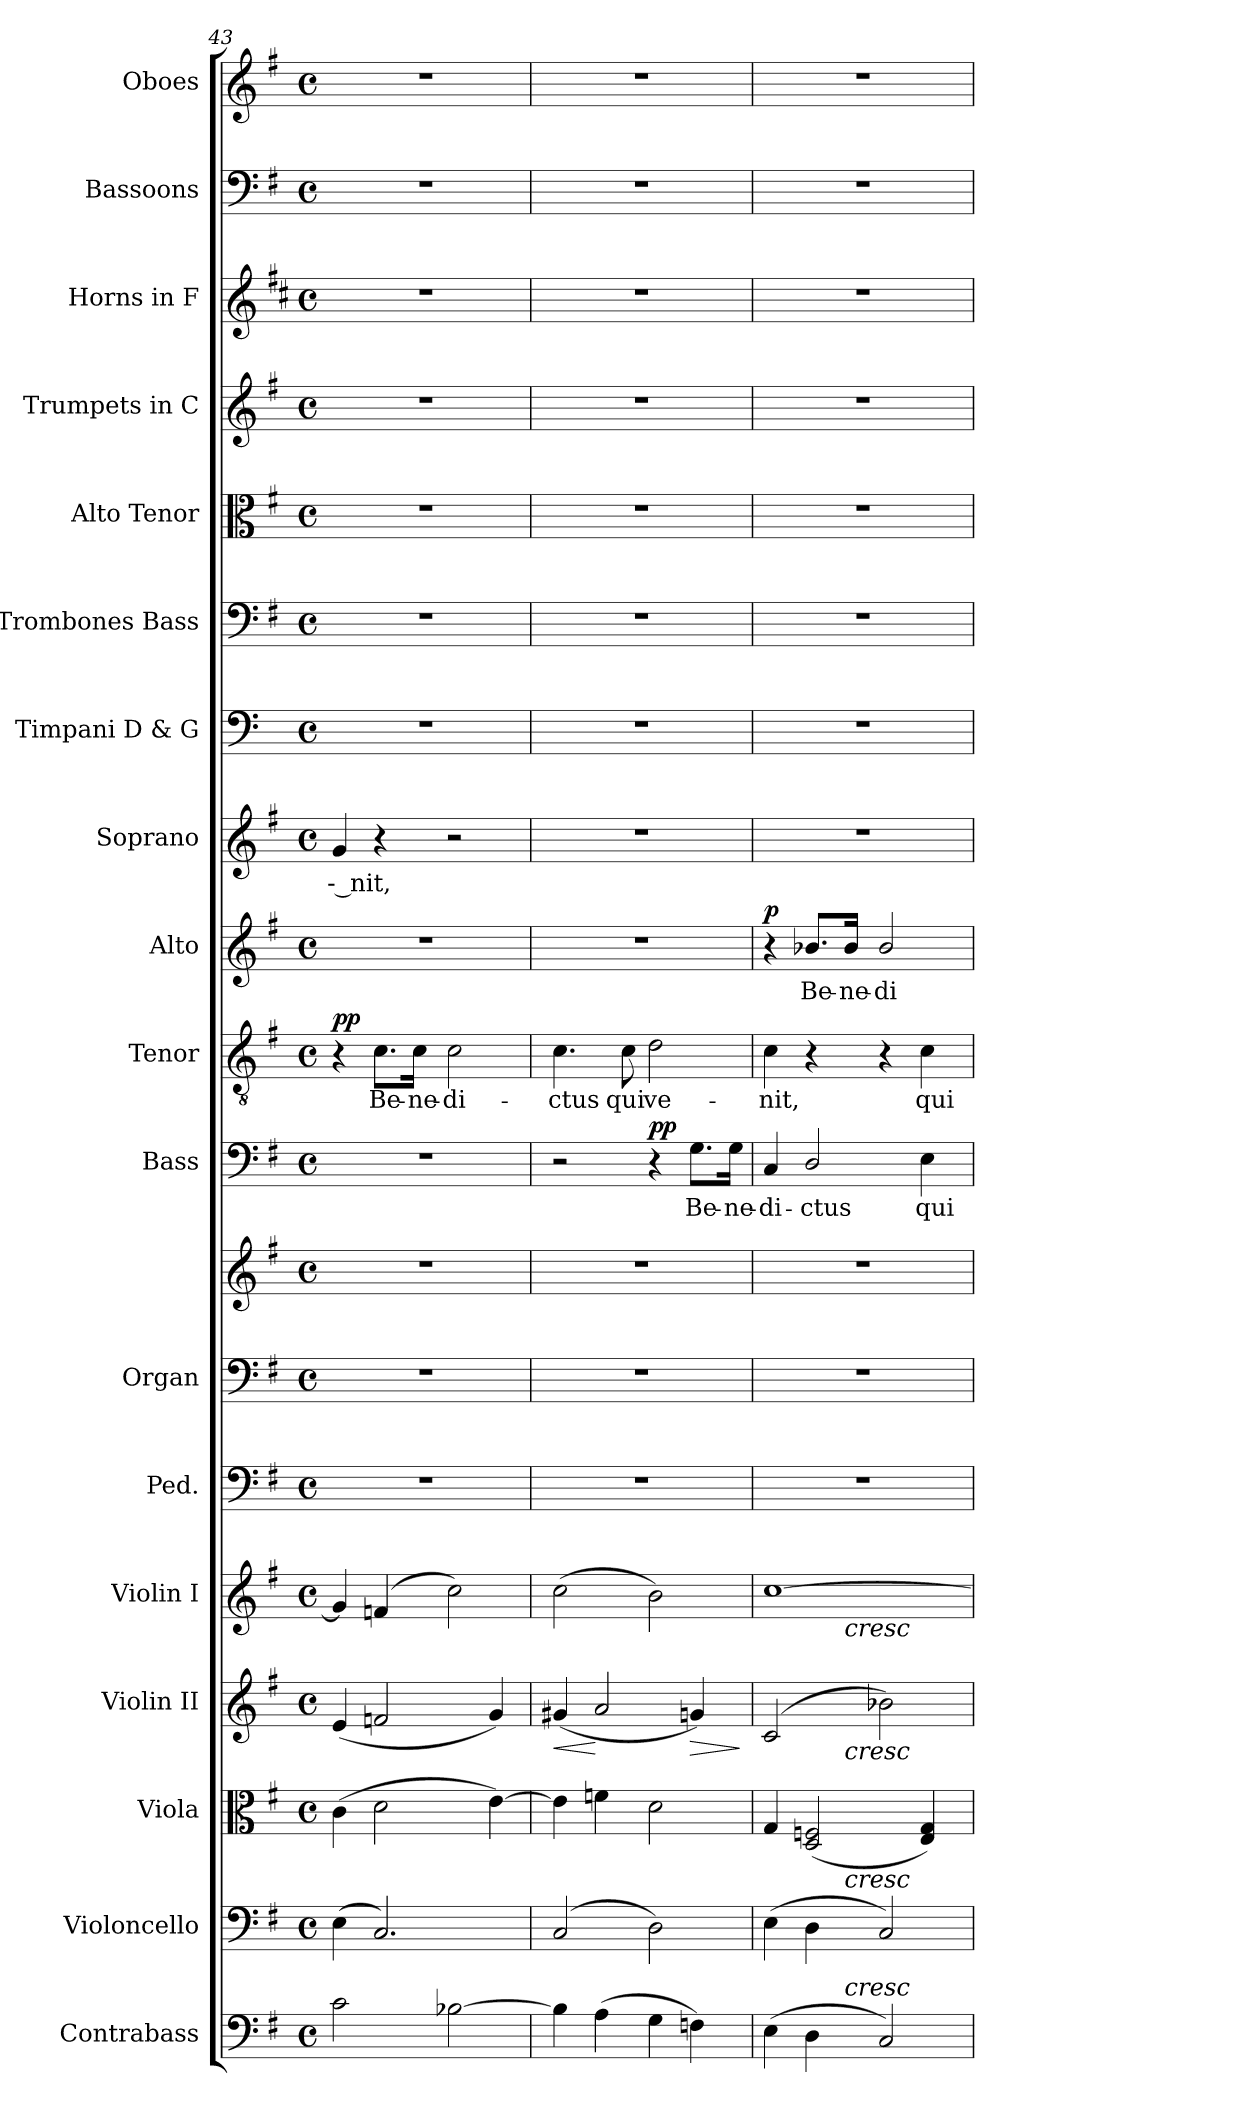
**kern	**kern	**kern	**kern	**dynam	**kern	**kern	**kern	**kern	**kern	**text	**dynam	**kern	**text	**dynam	**kern	**text	**dynam	**kern	**text	**kern	**kern	**kern	**kern	**kern	**kern	**kern
*part18	*part17	*part16	*part15	*part15	*part14	*part13	*part12	*part12	*part11	*part11	*part11	*part10	*part10	*part10	*part9	*part9	*part9	*part8	*part8	*part7	*part6	*part5	*part4	*part3	*part2	*part1
*staff19	*staff18	*staff17	*staff16	*staff16	*staff15	*staff14	*staff13	*staff12	*staff11	*staff11	*staff11	*staff10	*staff10	*staff10	*staff9	*staff9	*staff9	*staff8	*staff8	*staff7	*staff6	*staff5	*staff4	*staff3	*staff2	*staff1
*I"Contrabass	*I"Violoncello	*I"Viola	*I"Violin II	*	*I"Violin I	*I"Ped.	*I"Organ	*	*I"Bass	*	*	*I"Tenor	*	*	*I"Alto	*	*	*I"Soprano	*	*I"Timpani D & G	*I"Trombones  Bass	*I"Alto Tenor	*I"Trumpets in C	*I"Horns in F	*I"Bassoons	*I"Oboes
*I'Cb.	*I'Vc.	*I'Vla.	*I'Vln. II	*	*I'Vln. I	*	*I'Org.	*	*I'B.	*	*	*I'T.	*	*	*I'A.	*	*	*I'S.	*	*I'Timp.	*	*	*	*I'Hn.	*I'Bsn.	*I'Ob.
!!LO:PB:g=z
*clefF4	*clefF4	*clefC3	*clefG2	*	*clefG2	*clefF4	*clefF4	*clefG2	*clefF4	*	*	*clefGv2	*	*	*clefG2	*	*	*clefG2	*	*clefF4	*clefF4	*clefC3	*clefG2	*clefG2	*clefF4	*clefG2
*ITrd7c12	*	*	*	*	*	*	*	*	*	*	*	*ITrd7c12	*	*	*	*	*	*	*	*	*	*	*	*ITrd4c7	*	*
*k[f#]	*k[f#]	*k[f#]	*k[f#]	*	*k[f#]	*k[f#]	*k[f#]	*k[f#]	*k[f#]	*	*	*k[f#]	*	*	*k[f#]	*	*	*k[f#]	*	*k[]	*k[f#]	*k[f#]	*k[f#]	*k[f#]	*k[f#]	*k[f#]
*G:	*G:	*G:	*G:	*	*G:	*G:	*G:	*G:	*G:	*	*	*G:	*	*	*G:	*	*	*G:	*	*C:	*G:	*G:	*G:	*G:	*G:	*G:
*M4/4	*M4/4	*M4/4	*M4/4	*	*M4/4	*M4/4	*M4/4	*M4/4	*M4/4	*	*	*M4/4	*	*	*M4/4	*	*	*M4/4	*	*M4/4	*M4/4	*M4/4	*M4/4	*M4/4	*M4/4	*M4/4
*met(c)	*met(c)	*met(c)	*met(c)	*	*met(c)	*met(c)	*met(c)	*met(c)	*met(c)	*	*	*met(c)	*	*	*met(c)	*	*	*met(c)	*	*met(c)	*met(c)	*met(c)	*met(c)	*met(c)	*met(c)	*met(c)
=43	=43	=43	=43	=43	=43	=43	=43	=43	=43	=43	=43	=43	=43	=43	=43	=43	=43	=43	=43	=43	=43	=43	=43	=43	=43	=43
!	!	!	!	!	!	!	!	!	!	!	!	!	!	!	!	!	!	!	!LO:LY:b:color=#000000	!	!	!	!	!	!	!
2Ci\	(4Ei\	(4ci\	(4ei/	.	4gi/]	1r	1r	1r	1r	.	.	4r	.	pp	1r	.	.	4gi/	-- nit,	1r	1r	1r	1r	1r	1r	1r
!	!	!	!	!	!	!	!	!	!	!	!	!	!LO:LY:b:color=#000000	!	!	!	!	!	!	!	!	!	!	!	!	!
.	2.Ci/)	2di\	2fni/	.	(4fni/	.	.	.	.	.	.	8.Ci\L	Be-	.	.	.	.	4r	.	.	.	.	.	.	.	.
!	!	!	!	!	!	!	!	!	!	!	!	!	!LO:LY:b:color=#000000	!	!	!	!	!	!	!	!	!	!	!	!	!
.	.	.	.	.	.	.	.	.	.	.	.	16Ci\Jk	-ne-	.	.	.	.	.	.	.	.	.	.	.	.	.
!	!	!	!	!	!	!	!	!	!	!	!	!	!LO:LY:b:color=#000000	!	!	!	!	!	!	!	!	!	!	!	!	!
[2BB-Xi\	.	.	.	.	2cci\)	.	.	.	.	.	.	2Ci\	-di-	.	.	.	.	2r	.	.	.	.	.	.	.	.
.	.	[4ei\)	4gi/)	.	.	.	.	.	.	.	.	.	.	.	.	.	.	.	.	.	.	.	.	.	.	.
=44	=44	=44	=44	=44	=44	=44	=44	=44	=44	=44	=44	=44	=44	=44	=44	=44	=44	=44	=44	=44	=44	=44	=44	=44	=44	=44
!	!	!	!	!LO:HP:b	!	!	!	!	!	!	!	!	!	!	!	!	!	!	!	!	!	!	!	!	!	!
!	!	!	!	!	!	!	!	!	!	!	!	!	!LO:LY:b:color=#000000	!	!	!	!	!	!	!	!	!	!	!	!	!
4BB-i\]	(2Ci/	4ei\]	(4g#Xi/	<	(2cci\	1r	1r	1r	2r	.	.	4.Ci\	-ctus	.	1r	.	.	1r	.	1r	1r	1r	1r	1r	1r	1r
(4AAi\	.	4fni\	2ai/	[	.	.	.	.	.	.	.	.	.	.	.	.	.	.	.	.	.	.	.	.	.	.
!	!	!	!	!	!	!	!	!	!	!	!	!	!LO:LY:b:color=#000000	!	!	!	!	!	!	!	!	!	!	!	!	!
.	.	.	.	.	.	.	.	.	.	.	.	8Ci\	qui	.	.	.	.	.	.	.	.	.	.	.	.	.
!	!	!	!	!	!	!	!	!	!	!	!	!	!LO:LY:b:color=#000000	!	!	!	!	!	!	!	!	!	!	!	!	!
4GGi\	2Di\)	2di\	.	.	2bi\)	.	.	.	4r	.	pp	2Di\	ve-	.	.	.	.	.	.	.	.	.	.	.	.	.
!	!	!	!	!LO:HP:b	!	!	!	!	!	!	!	!	!	!	!	!	!	!	!	!	!	!	!	!	!	!
!	!	!	!	!	!	!	!	!	!	!LO:LY:b:color=#000000	!	!	!	!	!	!	!	!	!	!	!	!	!	!	!	!
4FFni\)	.	.	4gni/)	>	.	.	.	.	8.Gi\L	Be-	.	.	.	.	.	.	.	.	.	.	.	.	.	.	.	.
!	!	!	!	!	!	!	!	!	!	!LO:LY:b:color=#000000	!	!	!	!	!	!	!	!	!	!	!	!	!	!	!	!
.	.	.	.	.	.	.	.	.	16Gi\Jk	-ne-	.	.	.	.	.	.	.	.	.	.	.	.	.	.	.	.
.	.	.	.	]	.	.	.	.	.	.	.	.	.	.	.	.	.	.	.	.	.	.	.	.	.	.
=45	=45	=45	=45	=45	=45	=45	=45	=45	=45	=45	=45	=45	=45	=45	=45	=45	=45	=45	=45	=45	=45	=45	=45	=45	=45	=45
!	!	!	!	!	!	!	!	!	!	!LO:LY:b:color=#000000	!	!	!	!	!	!	!	!	!	!	!	!	!	!	!	!
!	!	!	!	!	!	!	!	!	!	!	!	!	!LO:LY:b:color=#000000	!	!	!	!	!	!	!	!	!	!	!	!	!
*^	*^	*	*^	*	*^	*	*	*	*	*	*	*	*	*	*	*	*	*	*	*	*	*	*	*	*	*
(4EEi\	4..ryy	(4Ei\	4..ryy	4Gi/	(2ci/	4..ryy	.	[1cci	4..ryy	1r	1r	1r	4Ci/	-di-	.	4Ci\	-nit,	.	4r	.	p	1r	.	1r	1r	1r	1r	1r	1r	1r
!	!	!	!	!	!	!	!	!	!	!	!	!	!	!LO:LY:b:color=#000000	!	!	!	!	!	!	!	!	!	!	!	!	!	!	!	!
!	!	!	!	!	!	!	!	!	!	!	!	!	!	!	!	!	!	!	!	!LO:LY:b:color=#000000	!	!	!	!	!	!	!	!	!	!
4DDi\	.	4Di\	.	(2Di/ 2Fni	.	.	.	.	.	.	.	.	2Di/	-ctus	.	4r	.	.	8.b-Xi/L	Be-	.	.	.	.	.	.	.	.	.	.
!	!	!	!	!	!	!	!	!	!LO:TX:b:i:t=cresc	!	!	!	!	!	!	!	!	!	!	!	!	!	!	!	!	!	!	!	!	!
!	!	!	!	!	!	!LO:TX:b:i:t=cresc	!	!	!	!	!	!	!	!	!	!	!	!	!	!	!	!	!	!	!	!	!	!	!	!
!	!	!	!LO:TX:a:i:t=cresc	!	!	!	!	!	!	!	!	!	!	!	!	!	!	!	!	!	!	!	!	!	!	!	!	!	!	!
!	!LO:TX:a:i:t=cresc	!	!	!	!	!	!	!	!	!	!	!	!	!	!	!	!	!	!	!	!	!	!	!	!	!	!	!	!	!
!	!	!	!	!	!	!	!	!	!	!	!	!	!	!	!	!	!	!	!	!LO:LY:b:color=#000000	!	!	!	!	!	!	!	!	!	!
.	2ryy	.	2ryy	.	.	2ryy	.	.	2ryy	.	.	.	.	.	.	.	.	.	16b-i/Jk	-ne-	.	.	.	.	.	.	.	.	.	.
!	!	!	!	!	!	!	!	!	!	!	!	!	!	!	!	!	!	!	!	!LO:LY:b:color=#000000	!	!	!	!	!	!	!	!	!	!
2CCi/)	.	2Ci/)	.	.	2b-Xi\)	.	.	.	.	.	.	.	.	.	.	4r	.	.	2b-i/	-di-	.	.	.	.	.	.	.	.	.	.
!	!	!	!	!	!	!	!	!	!	!	!	!	!	!LO:LY:b:color=#000000	!	!	!	!	!	!	!	!	!	!	!	!	!	!	!	!
!	!	!	!	!	!	!	!	!	!	!	!	!	!	!	!	!	!LO:LY:b:color=#000000	!	!	!	!	!	!	!	!	!	!	!	!	!
.	.	.	.	4Ei/ 4Gi)	.	.	.	.	.	.	.	.	4Ei\	qui	.	4Ci\	qui	.	.	.	.	.	.	.	.	.	.	.	.	.
.	16ryy	.	16ryy	.	.	16ryy	.	.	16ryy	.	.	.	.	.	.	.	.	.	.	.	.	.	.	.	.	.	.	.	.	.
*v	*v	*	*	*	*v	*v	*	*v	*v	*	*	*	*	*	*	*	*	*	*	*	*	*	*	*	*	*	*	*	*	*
*	*v	*v	*	*	*	*	*	*	*	*	*	*	*	*	*	*	*	*	*	*	*	*	*	*	*	*	*
=	=	=	=	=	=	=	=	=	=	=	=	=	=	=	=	=	=	=	=	=	=	=	=	=	=	=
*-	*-	*-	*-	*-	*-	*-	*-	*-	*-	*-	*-	*-	*-	*-	*-	*-	*-	*-	*-	*-	*-	*-	*-	*-	*-	*-
